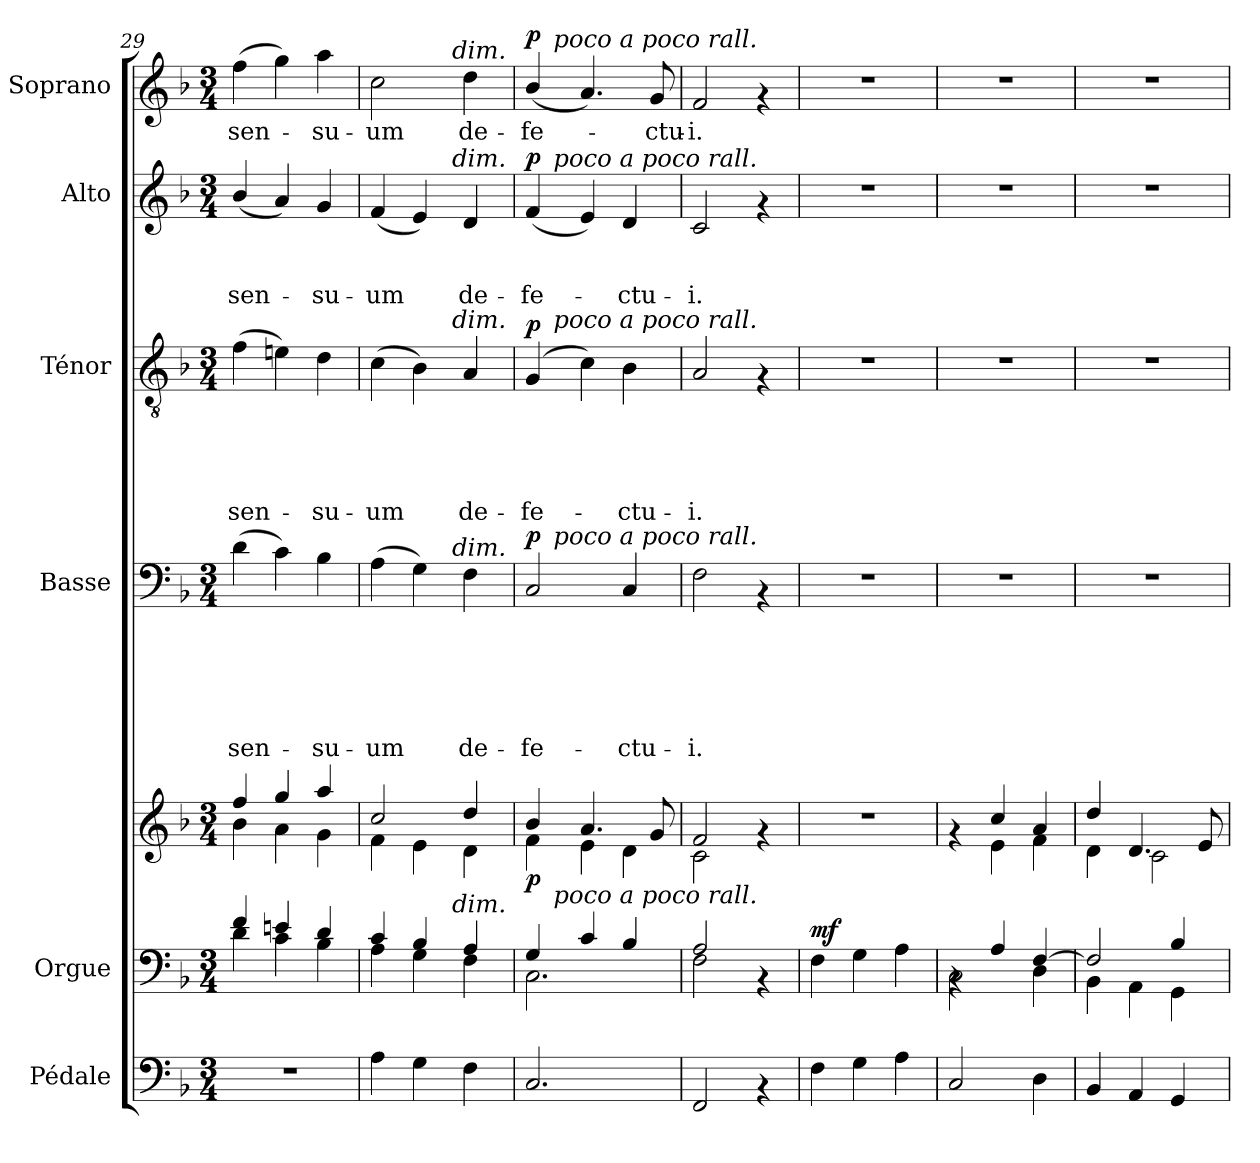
**kern	**kern	**kern	**dynam	**kern	**text	**text	**text	**text	**text	**text	**dynam	**kern	**text	**text	**text	**text	**text	**dynam	**kern	**text	**text	**text	**dynam	**kern	**text	**dynam
*part6	*part5	*part5	*part5	*part4	*part4	*part4	*part4	*part4	*part4	*part4	*part4	*part3	*part3	*part3	*part3	*part3	*part3	*part3	*part2	*part2	*part2	*part2	*part2	*part1	*part1	*part1
*staff7	*staff6	*staff5	*staff5/6	*staff4	*staff4	*staff4	*staff4	*staff4	*staff4	*staff4	*staff4	*staff3	*staff3	*staff3	*staff3	*staff3	*staff3	*staff3	*staff2	*staff2	*staff2	*staff2	*staff2	*staff1	*staff1	*staff1
*I"Pédale	*I"Orgue	*	*	*I"Basse	*	*	*	*	*	*	*	*I"Ténor	*	*	*	*	*	*	*I"Alto	*	*	*	*	*I"Soprano	*	*
*clefF4	*clefF4	*clefG2	*	*clefF4	*	*	*	*	*	*	*	*clefGv2	*	*	*	*	*	*	*clefG2	*	*	*	*	*clefG2	*	*
*k[b-]	*k[b-]	*k[b-]	*	*k[b-]	*	*	*	*	*	*	*	*k[b-]	*	*	*	*	*	*	*k[b-]	*	*	*	*	*k[b-]	*	*
*F:	*F:	*F:	*	*F:	*	*	*	*	*	*	*	*F:	*	*	*	*	*	*	*F:	*	*	*	*	*F:	*	*
*M3/4	*M3/4	*M3/4	*	*M3/4	*	*	*	*	*	*	*	*M3/4	*	*	*	*	*	*	*M3/4	*	*	*	*	*M3/4	*	*
=29	=29	=29	=29	=29	=29	=29	=29	=29	=29	=29	=29	=29	=29	=29	=29	=29	=29	=29	=29	=29	=29	=29	=29	=29	=29	=29
*	*^	*^	*	*	*	*	*	*	*	*	*	*	*	*	*	*	*	*	*	*	*	*	*	*	*	*
!	!	!	!	!	!	!	!	!	!	!	!	!LO:LY:b	!	!	!	!	!	!	!LO:LY:b	!	!	!	!	!LO:LY:b	!	!	!LO:LY:b	!
2.r	4f/	4d\	4ff/	4b-\	.	(>4d\	.	.	.	.	.	sen-	.	(>4f\	.	.	.	.	sen-	.	(<4b-/	.	.	sen-	.	(>4ff\	sen-	.
.	4en/	4c\	4gg/	4a\	.	4c\)	.	.	.	.	.	.	.	4en\)	.	.	.	.	.	.	4a/)	.	.	.	.	4gg\)	.	.
!	!	!	!	!	!	!	!	!	!	!	!	!LO:LY:b	!	!	!	!	!	!	!LO:LY:b	!	!	!	!	!LO:LY:b	!	!	!LO:LY:b	!
.	4d/	4B-\	4aa/	4g\	.	4B-\	.	.	.	.	.	-su-	.	4d\	.	.	.	.	-su-	.	4g/	.	.	-su-	.	4aa\	-su-	.
=30	=30	=30	=30	=30	=30	=30	=30	=30	=30	=30	=30	=30	=30	=30	=30	=30	=30	=30	=30	=30	=30	=30	=30	=30	=30	=30	=30	=30
!	!	!	!	!	!	!	!	!	!	!	!	!LO:LY:b	!	!	!	!	!	!	!LO:LY:b	!	!	!	!	!LO:LY:b	!	!	!LO:LY:b	!
*	*	*^	*	*	*	*^	*	*	*	*	*	*	*	*^	*	*	*	*	*	*	*^	*	*	*	*	*^	*	*
4A\	4c/	4A\	4...ryy	2cc/	4f\	.	(>4A\	4...ryy	.	.	.	.	.	-um	.	(>4c\	4...ryy	.	.	.	.	-um	.	(<4f/	4...ryy	.	.	-um	.	2cc\	4...ryy	-um	.
4G\	4B-/	4G\	.	.	4e\	.	4G\)	.	.	.	.	.	.	.	.	4B-\)	.	.	.	.	.	.	.	4e/)	.	.	.	.	.	.	.	.	.
!	!	!	!	!	!	!	!	!	!	!	!	!	!	!	!	!	!	!	!	!	!	!	!	!	!	!	!	!	!	!	!LO:TX:a:i:t=dim.	!	!
!	!	!	!	!	!	!	!	!	!	!	!	!	!	!	!	!	!	!	!	!	!	!	!	!	!LO:TX:a:i:t=dim.	!	!	!	!	!	!	!	!
!	!	!	!	!	!	!	!	!	!	!	!	!	!	!	!	!	!LO:TX:a:i:t=dim.	!	!	!	!	!	!	!	!	!	!	!	!	!	!	!	!
!	!	!	!	!	!	!	!	!LO:TX:a:i:t=dim.	!	!	!	!	!	!	!	!	!	!	!	!	!	!	!	!	!	!	!	!	!	!	!	!	!
!	!	!	!LO:TX:a:i:t=dim.	!	!	!	!	!	!	!	!	!	!	!	!	!	!	!	!	!	!	!	!	!	!	!	!	!	!	!	!	!	!
.	.	.	4ryy	.	.	.	.	4ryy	.	.	.	.	.	.	.	.	4ryy	.	.	.	.	.	.	.	4ryy	.	.	.	.	.	4ryy	.	.
!	!	!	!	!	!	!	!	!	!	!	!	!	!	!LO:LY:b	!	!	!	!	!	!	!	!LO:LY:b	!	!	!	!	!	!LO:LY:b	!	!	!	!LO:LY:b	!
4F\	4A/	4F\	.	4dd/	4d\	.	4F\	.	.	.	.	.	.	de-	.	4A/	.	.	.	.	.	de-	.	4d/	.	.	.	de-	.	4dd\	.	de-	.
.	.	.	32ryy	.	.	.	.	32ryy	.	.	.	.	.	.	.	.	32ryy	.	.	.	.	.	.	.	32ryy	.	.	.	.	.	32ryy	.	.
=31	=31	=31	=31	=31	=31	=31	=31	=31	=31	=31	=31	=31	=31	=31	=31	=31	=31	=31	=31	=31	=31	=31	=31	=31	=31	=31	=31	=31	=31	=31	=31	=31	=31
!	!	!	!	!	!	!LO:DY:b	!	!	!	!	!	!	!	!LO:LY:b	!LO:DY:a	!	!	!	!	!	!	!LO:LY:b	!LO:DY:a	!	!	!	!	!LO:LY:b	!LO:DY:a	!	!	!LO:LY:b	!LO:DY:a
2.C/	8ryy	2.C\	4G/	4b-/	4f\	p	2C/	8ryy	.	.	.	.	.	-fe-	p	(<4G/	8ryy	.	.	.	.	-fe-	p	(<4f/	8ryy	.	.	-fe-	p	(<4b-/	8ryy	-fe-	p
!	!	!	!	!	!	!	!	!	!	!	!	!	!	!	!	!	!	!	!	!	!	!	!	!	!	!	!	!	!	!	!LO:TX:a:i:t=poco a poco rall.	!	!
!	!	!	!	!	!	!	!	!	!	!	!	!	!	!	!	!	!	!	!	!	!	!	!	!	!LO:TX:a:i:t=poco a poco rall.	!	!	!	!	!	!	!	!
!	!	!	!	!	!	!	!	!	!	!	!	!	!	!	!	!	!LO:TX:a:i:t=poco a poco rall.	!	!	!	!	!	!	!	!	!	!	!	!	!	!	!	!
!	!	!	!	!	!	!	!	!LO:TX:a:i:t=poco a poco rall.	!	!	!	!	!	!	!	!	!	!	!	!	!	!	!	!	!	!	!	!	!	!	!	!	!
!	!LO:TX:a:i:t=poco a poco rall.	!	!	!	!	!	!	!	!	!	!	!	!	!	!	!	!	!	!	!	!	!	!	!	!	!	!	!	!	!	!	!	!
.	2ryy	.	.	.	.	.	.	2ryy	.	.	.	.	.	.	.	.	2ryy	.	.	.	.	.	.	.	2ryy	.	.	.	.	.	2ryy	.	.
.	.	.	4c/	4.a/	4e\	.	.	.	.	.	.	.	.	.	.	4c\)	.	.	.	.	.	.	.	4e/)	.	.	.	.	.	4.a/)	.	.	.
!	!	!	!	!	!	!	!	!	!	!	!	!	!	!LO:LY:b	!	!	!	!	!	!	!	!LO:LY:b	!	!	!	!	!	!LO:LY:b	!	!	!	!	!
.	.	.	4B-/	.	4d\	.	4C/	.	.	.	.	.	.	-ctu-	.	4B-\	.	.	.	.	.	-ctu-	.	4d/	.	.	.	-ctu-	.	.	.	.	.
!	!	!	!	!	!	!	!	!	!	!	!	!	!	!	!	!	!	!	!	!	!	!	!	!	!	!	!	!	!	!	!	!LO:LY:b	!
.	8ryy	.	.	8g/	.	.	.	8ryy	.	.	.	.	.	.	.	.	8ryy	.	.	.	.	.	.	.	8ryy	.	.	.	.	8g/	8ryy	-ctu-	.
*	*	*v	*v	*	*	*	*	*	*	*	*	*	*	*	*	*	*	*	*	*	*	*	*	*	*	*	*	*	*	*	*	*	*
=32	=32	=32	=32	=32	=32	=32	=32	=32	=32	=32	=32	=32	=32	=32	=32	=32	=32	=32	=32	=32	=32	=32	=32	=32	=32	=32	=32	=32	=32	=32	=32	=32
!	!	!	!	!	!	!	!	!	!	!	!	!	!LO:LY:b	!	!	!	!	!	!	!	!LO:LY:b	!	!	!	!	!	!LO:LY:b	!	!	!	!LO:LY:b	!
*	*	*	*	*	*	*v	*v	*	*	*	*	*	*	*	*	*	*	*	*	*	*	*	*v	*v	*	*	*	*	*v	*v	*	*
*	*	*	*	*	*	*	*	*	*	*	*	*	*	*v	*v	*	*	*	*	*	*	*	*	*	*	*	*	*	*
2FF/	2A/	2F\	2f/	2c\	.	2F\	.	.	.	.	.	-i.	.	2A/	.	.	.	.	-i.	.	2c/	.	.	-i.	.	2f/	-i.	.
4rAA	4rAA	4ryy	4rf	4ryy	.	4rAA	.	.	.	.	.	.	.	4rF	.	.	.	.	.	.	4rf	.	.	.	.	4rf	.	.
!!LO:PB:g=z
=33	=33	=33	=33	=33	=33	=33	=33	=33	=33	=33	=33	=33	=33	=33	=33	=33	=33	=33	=33	=33	=33	=33	=33	=33	=33	=33	=33	=33
!	!	!	!LO:TX:a:B:t=Atempo	!	!	!	!	!	!	!	!	!	!	!	!	!	!	!	!	!	!	!	!	!	!	!	!	!
!	!	!	!	!	!LO:DY:a=2	!	!	!	!	!	!	!	!	!	!	!	!	!	!	!	!	!	!	!	!	!	!	!
*	*v	*v	*	*	*	*	*	*	*	*	*	*	*	*	*	*	*	*	*	*	*	*	*	*	*	*	*	*
*	*	*v	*v	*	*	*	*	*	*	*	*	*	*	*	*	*	*	*	*	*	*	*	*	*	*	*	*
4F\	4F\	2.r	mf	2.r	.	.	.	.	.	.	.	2.r	.	.	.	.	.	.	2.r	.	.	.	.	2.r	.	.
4G\	4G\	.	.	.	.	.	.	.	.	.	.	.	.	.	.	.	.	.	.	.	.	.	.	.	.	.
4A\	4A\	.	.	.	.	.	.	.	.	.	.	.	.	.	.	.	.	.	.	.	.	.	.	.	.	.
=34	=34	=34	=34	=34	=34	=34	=34	=34	=34	=34	=34	=34	=34	=34	=34	=34	=34	=34	=34	=34	=34	=34	=34	=34	=34	=34
*	*^	*^	*	*	*	*	*	*	*	*	*	*	*	*	*	*	*	*	*	*	*	*	*	*	*	*
2C/	4rBB	2C\	4rf	4ryy	.	2.r	.	.	.	.	.	.	.	2.r	.	.	.	.	.	.	2.r	.	.	.	.	2.r	.	.
.	4A/	.	4cc/	4e\	.	.	.	.	.	.	.	.	.	.	.	.	.	.	.	.	.	.	.	.	.	.	.	.
4D\	[>4F/	4D\	4a/	4f\	.	.	.	.	.	.	.	.	.	.	.	.	.	.	.	.	.	.	.	.	.	.	.	.
=35	=35	=35	=35	=35	=35	=35	=35	=35	=35	=35	=35	=35	=35	=35	=35	=35	=35	=35	=35	=35	=35	=35	=35	=35	=35	=35	=35	=35
4BB-/	2F/]	4BB-\	4dd/	4d\	.	2.r	.	.	.	.	.	.	.	2.r	.	.	.	.	.	.	2.r	.	.	.	.	2.r	.	.
4AA/	.	4AA\	4.d/	2c\	.	.	.	.	.	.	.	.	.	.	.	.	.	.	.	.	.	.	.	.	.	.	.	.
4GG/	4B-/	4GG\	.	.	.	.	.	.	.	.	.	.	.	.	.	.	.	.	.	.	.	.	.	.	.	.	.	.
.	.	.	8e/	.	.	.	.	.	.	.	.	.	.	.	.	.	.	.	.	.	.	.	.	.	.	.	.	.
*	*v	*v	*	*	*	*	*	*	*	*	*	*	*	*	*	*	*	*	*	*	*	*	*	*	*	*	*	*
*	*	*v	*v	*	*	*	*	*	*	*	*	*	*	*	*	*	*	*	*	*	*	*	*	*	*	*	*
=	=	=	=	=	=	=	=	=	=	=	=	=	=	=	=	=	=	=	=	=	=	=	=	=	=	=
*-	*-	*-	*-	*-	*-	*-	*-	*-	*-	*-	*-	*-	*-	*-	*-	*-	*-	*-	*-	*-	*-	*-	*-	*-	*-	*-
